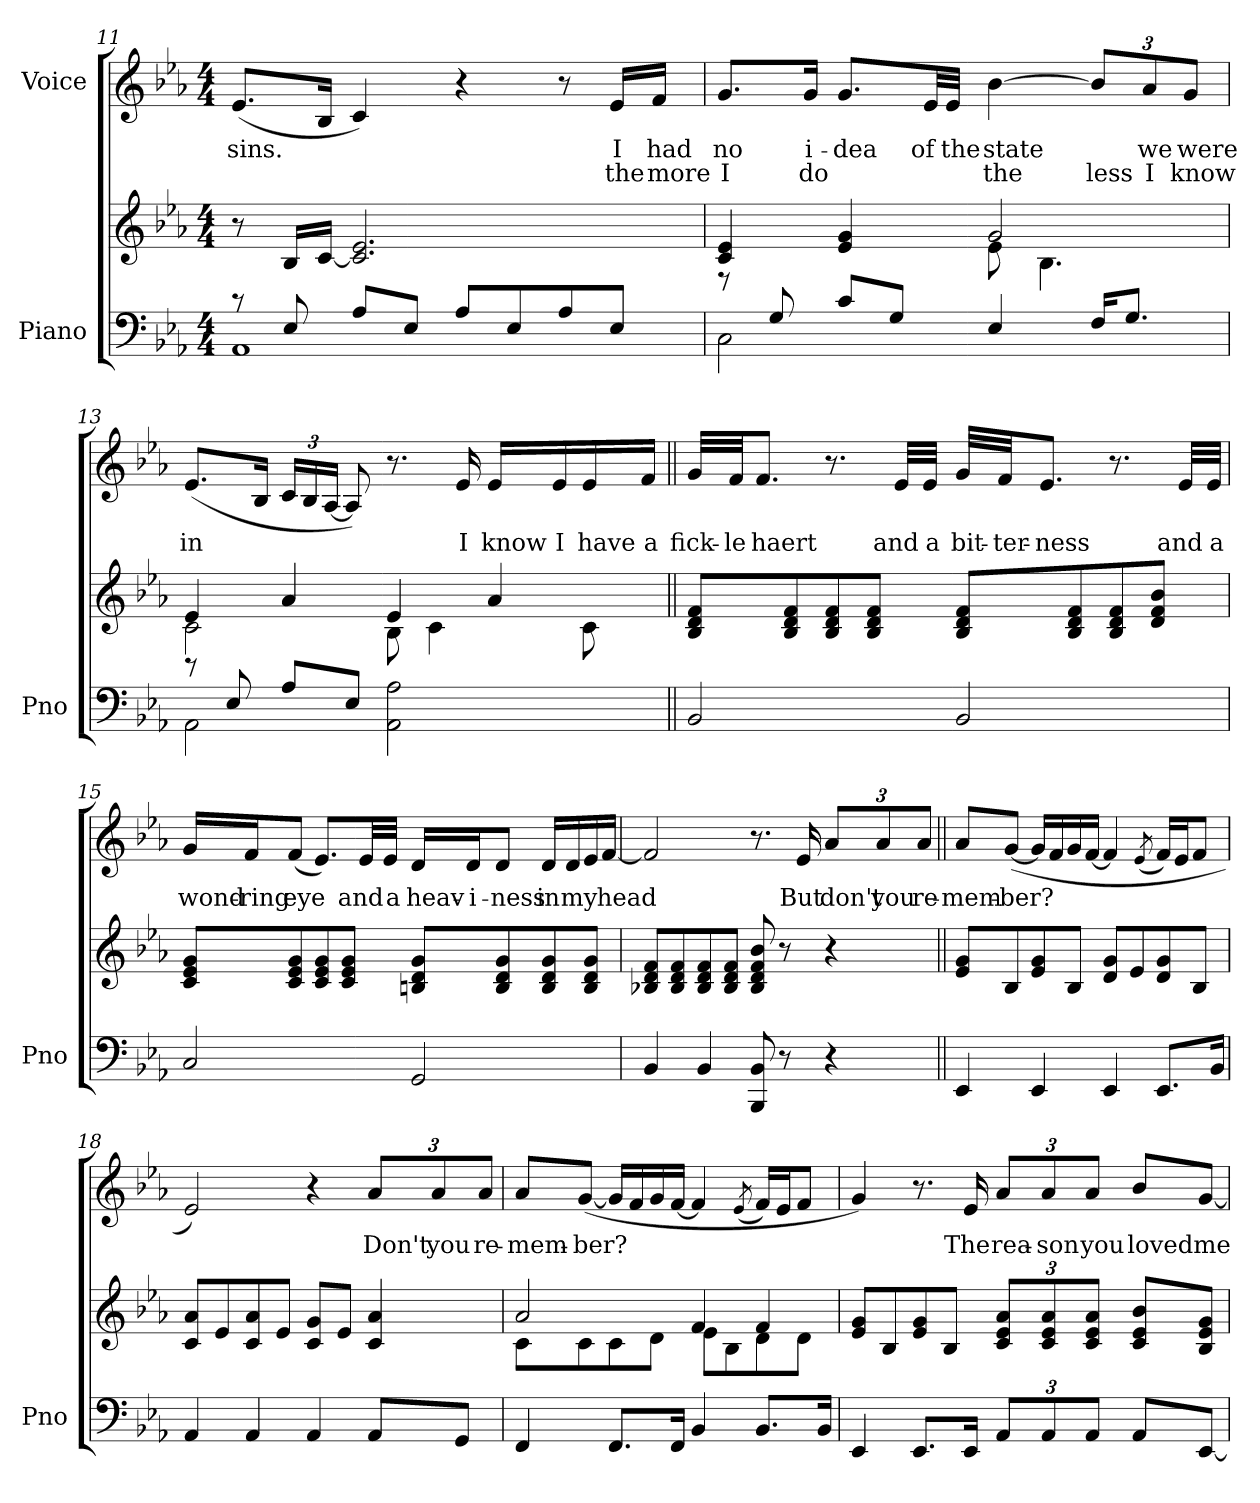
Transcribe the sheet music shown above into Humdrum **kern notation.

**kern	**kern	**kern	**text	**text
*part2	*part2	*part1	*part1	*part1
*staff3	*staff2	*staff1	*staff1	*staff1
*I"Piano	*	*I"Voice	*	*
*I'Pno	*	*	*	*
*clefF4	*clefG2	*clefG2	*	*
*k[b-e-a-]	*k[b-e-a-]	*k[b-e-a-]	*	*
*M4/4	*M4/4	*M4/4	*	*
=11	=11	=11	=11	=11
*^	*	*	*	*
!	!	!	!	!LO:LY:b	!
1AA-	8rc	8r	(8.e-/L	sins.	.
.	8E-/	16B-/LL	.	.	.
.	.	[16c/JJ	16B-/Jk	.	.
.	8A-/L	2.c/] 2.e-/	4c/)	.	.
.	8E-/J	.	.	.	.
.	8A-/L	.	4r	.	.
.	8E-/	.	.	.	.
.	8A-/	.	8r	.	.
!	!	!	!	!LO:LY:b	!LO:LY:b
.	8E-/J	.	16e-/LL	I	the
!	!	!	!	!LO:LY:b	!LO:LY:b
.	.	.	16f/JJ	had	more
!!LO:LB:g=z
=12	=12	=12	=12	=12	=12
*	*	*^	*	*	*
!	!	!	!	!	!LO:LY:b	!LO:LY:b
2C\	8rg	4c/ 4e-/	2ryy	8.g/L	no	I
.	8G/	.	.	.	.	.
!	!	!	!	!	!LO:LY:b	!LO:LY:b
.	.	.	.	16g/Jk	i-	do
!	!	!	!	!	!LO:LY:b	!
.	8c/L	4e-/ 4g/	.	8.g/L	-dea	.
.	8G/J	.	.	.	.	.
!	!	!	!	!	!LO:LY:b	!
.	.	.	.	32e-/LL	of	.
!	!	!	!	!	!LO:LY:b	!
.	.	.	.	32e-/JJJ	the	.
!	!	!	!	!	!LO:LY:b	!LO:LY:b
4E-/	2ryy	2g/	8e-\	[4b-\	state	the
.	.	.	4.B-\	.	.	.
*	*	*	*	*Xbrackettup	*	*
!	!	!	!	!	!	!LO:LY:b
16F/KL	.	.	.	12b-/L]	.	less
8.G/J	.	.	.	.	.	.
!	!	!	!	!	!LO:LY:b	!LO:LY:b
.	.	.	.	12a-/	we	I
!	!	!	!	!	!LO:LY:b	!LO:LY:b
.	.	.	.	12g/J	were	know
=13	=13	=13	=13	=13	=13	=13
!	!	!	!	!	!LO:LY:b	!
2AA-\	8re	4e-/	2c\	(8.e-/L	in	.
.	8E-/	.	.	.	.	.
.	.	.	.	16B-/Jk	.	.
.	8A-/L	4a-/	.	24c/LL	.	.
.	.	.	.	24B-/	.	.
.	.	.	.	[24A-/JJ	.	.
.	8E-/J	.	.	8A-/])	.	.
2AA-\ 2A-\	2ryy	4e-/	8B-\	8.r	.	.
.	.	.	4c\	.	.	.
!	!	!	!	!	!LO:LY:b	!
.	.	.	.	16e-/	I	.
!	!	!	!	!	!LO:LY:b	!
.	.	4a-/	.	16e-/LL	know	.
!	!	!	!	!	!LO:LY:b	!
.	.	.	.	16e-/	I	.
!	!	!	!	!	!LO:LY:b	!
.	.	.	8c\	16e-/	have	.
!	!	!	!	!	!LO:LY:b	!
.	.	.	.	16f/JJ	a	.
*v	*v	*	*	*	*	*
*	*v	*v	*	*	*
!!LO:LB:g=z
=14||	=14||	=14||	=14||	=14||
!	!	!	!LO:LY:b	!
2BB-/	8B-/ 8d/ 8f/L	32g/LLL	fick-	.
!	!	!	!LO:LY:b	!
.	.	32f/JJ	-le	.
!	!	!	!LO:LY:b	!
.	.	8.f/J	haert	.
.	8B-/ 8d/ 8f/	.	.	.
.	8B-/ 8d/ 8f/	8.r	.	.
.	8B-/ 8d/ 8f/J	.	.	.
!	!	!	!LO:LY:b	!
.	.	32e-/LLL	and	.
!	!	!	!LO:LY:b	!
.	.	32e-/JJJ	a	.
!	!	!	!LO:LY:b	!
2BB-/	8B-/ 8d/ 8f/L	32g/LLL	bit-	.
!	!	!	!LO:LY:b	!
.	.	32f/JJ	-ter-	.
!	!	!	!LO:LY:b	!
.	.	8.e-/J	-ness	.
.	8B-/ 8d/ 8f/	.	.	.
.	8B-/ 8d/ 8f/	8.r	.	.
.	8d/ 8f/ 8b-/J	.	.	.
!	!	!	!LO:LY:b	!
.	.	32e-/LLL	and	.
!	!	!	!LO:LY:b	!
.	.	32e-/JJJ	a	.
=15	=15	=15	=15	=15
!	!	!	!LO:LY:b	!
2C/	8c/ 8e-/ 8g/L	16g/LL	wond-	.
!	!	!	!LO:LY:b	!
.	.	16f/J	-ring	.
!	!	!	!LO:LY:b	!
.	8c/ 8e-/ 8g/	(8f/J	eye	.
.	8c/ 8e-/ 8g/	8.e-/L)	.	.
.	8c/ 8e-/ 8g/J	.	.	.
!	!	!	!LO:LY:b	!
.	.	32e-/LL	and	.
!	!	!	!LO:LY:b	!
.	.	32e-/JJJ	a	.
!	!	!	!LO:LY:b	!
2GG/	8Bn/ 8d/ 8g/L	16d/LL	heav-	.
!	!	!	!LO:LY:b	!
.	.	16d/J	-i-	.
!	!	!	!LO:LY:b	!
.	8B/ 8d/ 8g/	8d/J	-ness	.
!	!	!	!LO:LY:b	!
.	8B/ 8d/ 8g/	16d/LL	in	.
!	!	!	!LO:LY:b	!
.	.	16d/	my	.
.	8B/ 8d/ 8g/J	16e-/	.	.
!	!	!	!LO:LY:b	!
.	.	[16f/JJ	head	.
!!LO:PB:g=z
=16	=16	=16	=16	=16
4BB-/	8B-X/ 8d/ 8f/L	2f/]	.	.
.	8B-/ 8d/ 8f/	.	.	.
4BB-/	8B-/ 8d/ 8f/	.	.	.
.	8B-/ 8d/ 8f/J	.	.	.
8BBB-/ 8BB-/	8B-/ 8d/ 8f/ 8b-/	8.r	.	.
8r	8r	.	.	.
!	!	!	!LO:LY:b	!
.	.	16e-/	But	.
!	!	!	!LO:LY:b	!
4r	4r	12a-/L	don't	.
!	!	!	!LO:LY:b	!
.	.	12a-/	you	.
!	!	!	!LO:LY:b	!
.	.	12a-/J	re-	.
=17||	=17||	=17||	=17||	=17||
!	!	!	!LO:LY:b	!
4EE-/	8e-/ 8g/L	8a-/L	-mem-	.
!	!	!	!LO:LY:b	!
.	8B-/	([8g/J	-ber?	.
4EE-/	8e-/ 8g/	16g/LL]	.	.
.	.	16f/	.	.
.	8B-/J	16g/	.	.
.	.	[16f/JJ	.	.
4EE-/	8d/ 8g/L	4f/]	.	.
.	8e-/	.	.	.
.	.	(8qe-/	.	.
8.EE-/L	8d/ 8g/	16f/LL)	.	.
.	.	16e-/J	.	.
.	8B-/J	8f/J	.	.
16BB-/Jk	.	.	.	.
=18	=18	=18	=18	=18
4AA-/	8c/ 8a-/L	2e-/)	.	.
.	8e-/	.	.	.
4AA-/	8c/ 8a-/	.	.	.
.	8e-/J	.	.	.
4AA-/	8c/ 8g/L	4r	.	.
.	8e-/J	.	.	.
!	!	!	!LO:LY:b	!
8AA-/L	4c/ 4a-/	12a-/L	Don't	.
!	!	!	!LO:LY:b	!
.	.	12a-/	you	.
8GG/J	.	.	.	.
!	!	!	!LO:LY:b	!
.	.	12a-/J	re-	.
!!LO:LB:g=z
=19	=19	=19	=19	=19
*	*^	*	*	*
!	!	!	!	!LO:LY:b	!
4FF/	2a-/	8c\L	8a-/L	-mem-	.
!	!	!	!	!LO:LY:b	!
.	.	8c\	([8g/J	-ber?	.
8.FF/L	.	8c\	16g/LL]	.	.
.	.	.	16f/	.	.
.	.	8d\J	16g/	.	.
16FF/Jk	.	.	[16f/JJ	.	.
4BB-/	4f/	8e-\L	4f/]	.	.
.	.	8B-\	.	.	.
.	.	.	(8qe-/	.	.
8.BB-/L	4f/	8d\	16f/LL)	.	.
.	.	.	16e-/J	.	.
.	.	8d\J	8f/J	.	.
16BB-/Jk	.	.	.	.	.
*	*v	*v	*	*	*
=20	=20	=20	=20	=20
4EE-/	8e-/ 8g/L	4g/)	.	.
.	8B-/	.	.	.
8.EE-/L	8e-/ 8g/	8.r	.	.
.	8B-/J	.	.	.
!	!	!	!LO:LY:b	!
16EE-/Jk	.	16e-/	The	.
*Xbrackettup	*Xbrackettup	*	*	*
!	!	!	!LO:LY:b	!
12AA-/L	12c/ 12e-/ 12a-/L	12a-/L	rea-	.
!	!	!	!LO:LY:b	!
12AA-/	12c/ 12e-/ 12a-/	12a-/	-son	.
!	!	!	!LO:LY:b	!
12AA-/J	12c/ 12e-/ 12a-/J	12a-/J	you	.
!	!	!	!LO:LY:b	!
8AA-/L	8c/ 8e-/ 8b-/L	8b-/L	loved	.
!	!	!	!LO:LY:b	!
[8EE-/J	8B-/ 8e-/ 8g/J	[8g/J	me	.
=	=	=	=	=
*-	*-	*-	*-	*-
